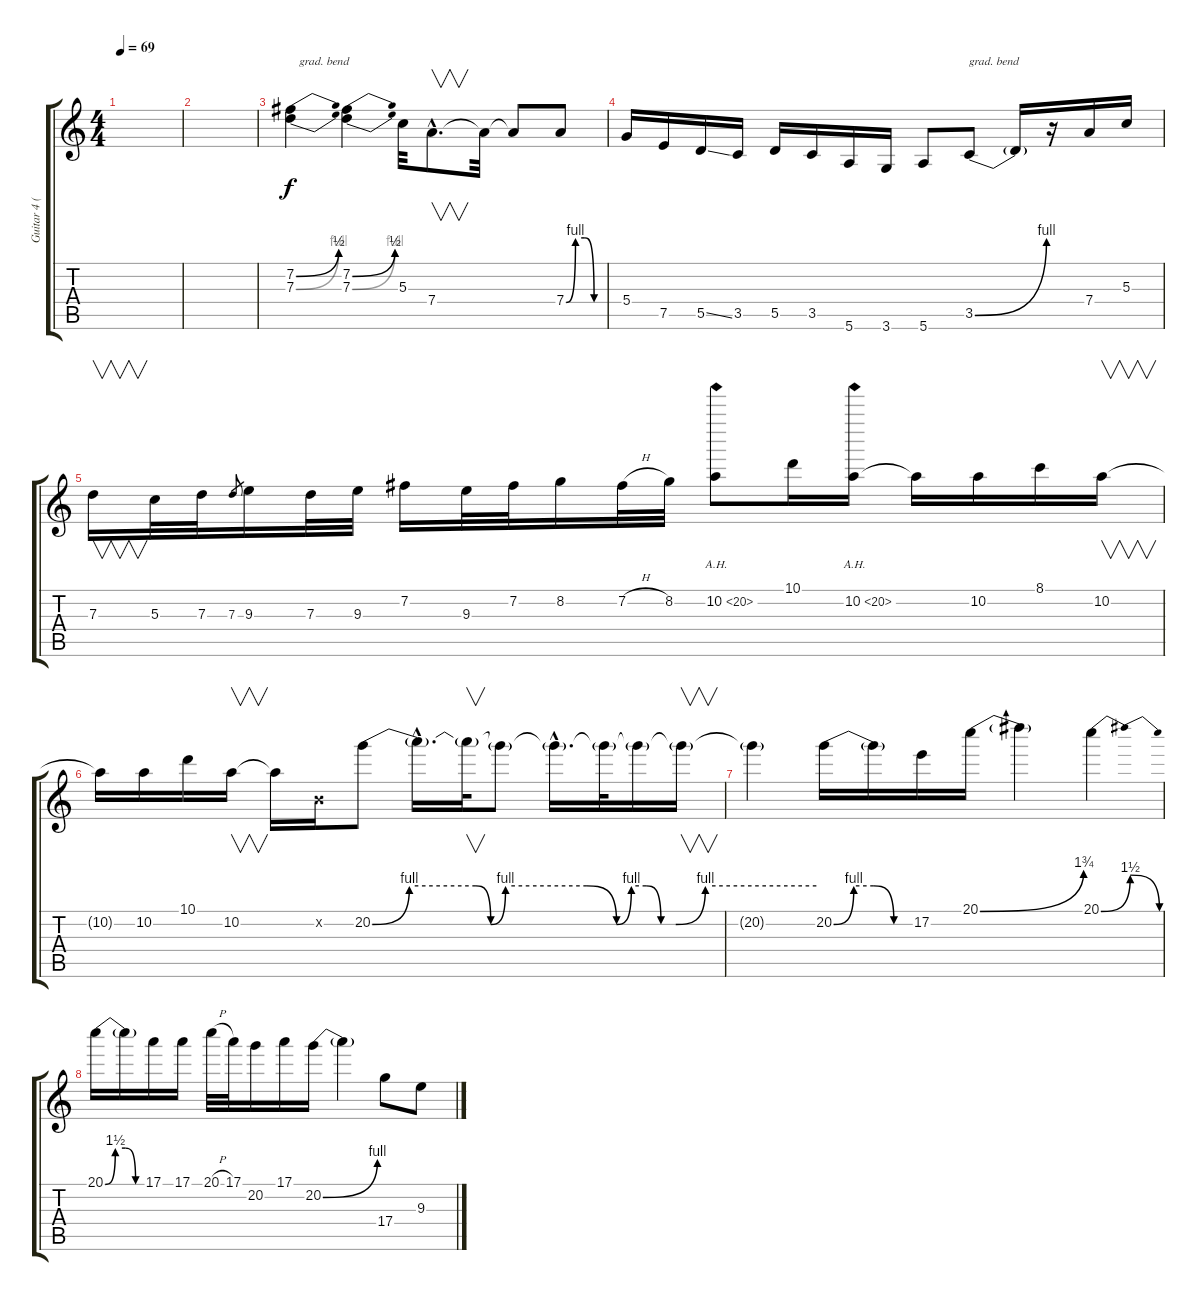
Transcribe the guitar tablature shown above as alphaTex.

\track ("Guitar 4 (Distortion)" "Guitar 4 (") {instrument distortionguitar}
\staff {score tabs}
\tuning (E4 B3 G3 D3 A2 E2) {hide}
\ts (4 4)
\tempo 69
\clef g2
\ks c
|
|
(7.2{be (bend 0 0 60 2)} 7.3{be (bend 0 0 60 4)}).4{txt "   grad. bend" volume 16} (7.2{be (bend 0 0 60 2)} 7.3{be (bend 0 0 60 4)}).4 5.3.32 7.4{hac}.8{v d} 7.4{t}.32 7.4{t}.8 7.4{be (custom 0 0 15 4 30 4 45 0 60 0)}.8 |
5.4.16 7.5.16 5.5{ss}.16 3.5.16 5.5.16 3.5.16 5.6.16 3.6.16 5.6.8 3.5{be (bend 0 0 60 4)}.8{txt "grad. bend"} 3.5{t}.16 r.16 7.4.16 5.3.16 |
7.3.16{v} 5.3.32 7.3.32 7.3.8{gr} 9.3.16 7.3.32 9.3.32 7.2.16 9.3.32 7.2.32 8.2.16 7.2{h}.32 8.2.32 10.2{ah 10}.8 10.1.16 10.2{ah 10}.16 10.2{t}.16 10.2.16 8.1.16 10.2.16{v} |
10.2{t}.16 10.2.16 10.1.16 10.2.16{v} 10.2{t}.16 0.2{x}.16 20.2{be (custom 0 0 5 4 14 4 16 0 18 4 29 4 33 0 35 4 37 4 39 0 41 0 45 4 60 4)}.8 20.2{hac t}.16{d} 20.2{t}.32{v} 20.2{t}.8 20.2{hac t}.16{d} 20.2{t}.32 20.2{t}.16 20.2{t}.16{v} |
20.2{t}.4 20.2{be (custom 0 0 15 4 30 4 45 0 60 0)}.16 20.2{t}.16 17.2.16 20.1{be (bend 0 0 60 7)}.16 20.1{t}.4 20.1{be (bendrelease 0 0 30 6 50 6 60 0)}.4 |
20.1{be (custom 0 0 15 6 30 6 45 0 60 0)}.16 20.1{t}.16 17.1.16 17.1.16 20.1{h}.32 17.1.32 20.2.16 17.1.16 20.2{be (bend 0 0 60 4)}.16 20.2{t}.4 17.4.8 9.3.8
